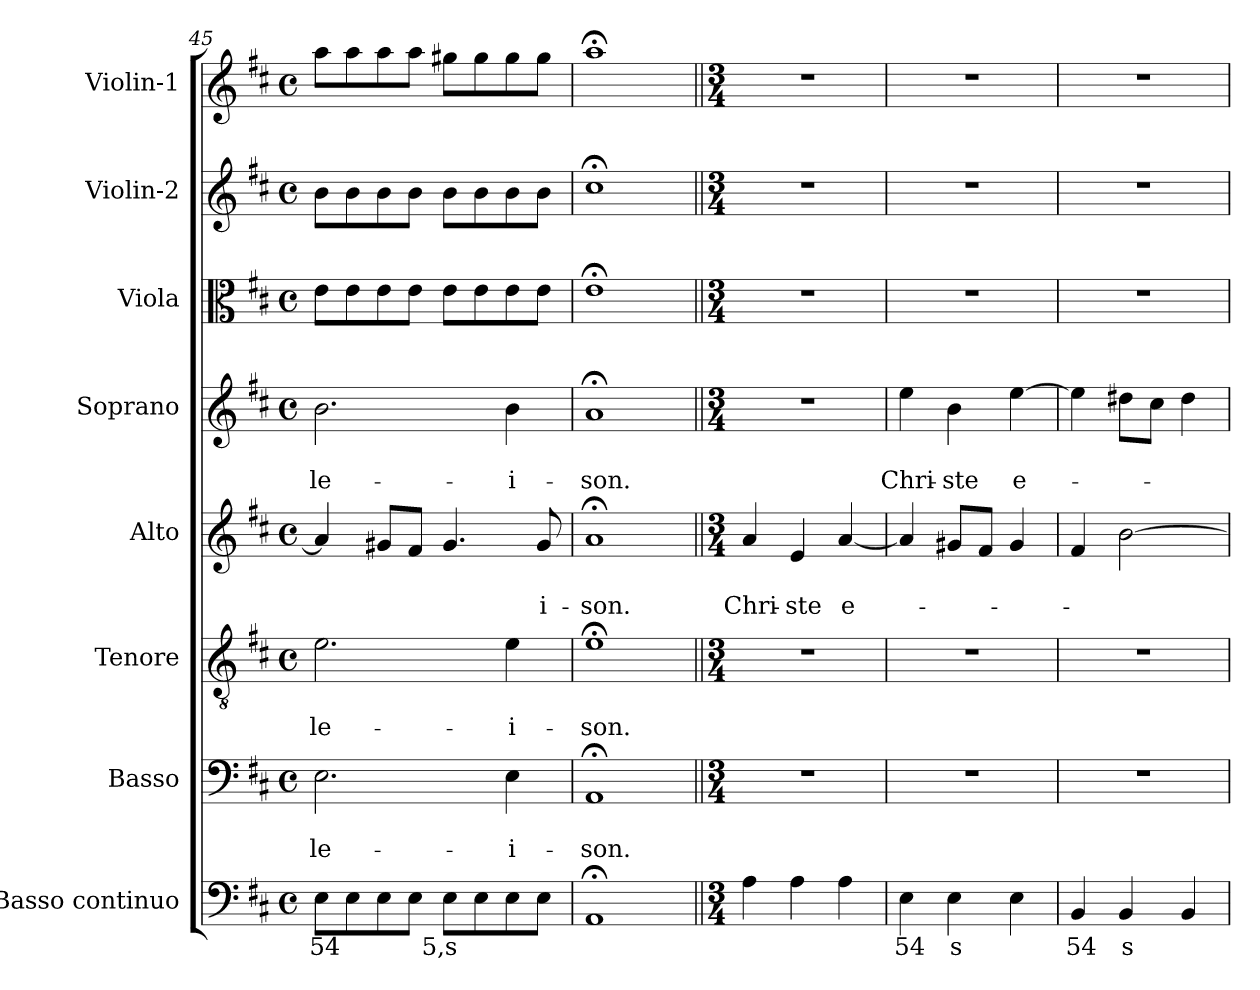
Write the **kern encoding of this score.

**kern	**text	**kern	**text	**text	**kern	**text	**text	**kern	**text	**text	**kern	**text	**text	**kern	**kern	**kern
*part8	*part8	*part7	*part7	*part7	*part6	*part6	*part6	*part5	*part5	*part5	*part4	*part4	*part4	*part3	*part2	*part1
*staff8	*staff8	*staff7	*staff7	*staff7	*staff6	*staff6	*staff6	*staff5	*staff5	*staff5	*staff4	*staff4	*staff4	*staff3	*staff2	*staff1
*I"Basso continuo	*	*I"Basso	*	*	*I"Tenore	*	*	*I"Alto	*	*	*I"Soprano	*	*	*I"Viola	*I"Violin-2	*I"Violin-1
*I'BC	*	*I'B	*	*	*I'T	*	*	*I'A	*	*	*I'S	*	*	*I'Va	*I'V2	*I'V1
*clefF4	*	*clefF4	*	*	*clefGv2	*	*	*clefG2	*	*	*clefG2	*	*	*clefC3	*clefG2	*clefG2
*k[f#c#]	*	*k[f#c#]	*	*	*k[f#c#]	*	*	*k[f#c#]	*	*	*k[f#c#]	*	*	*k[f#c#]	*k[f#c#]	*k[f#c#]
*D:	*	*D:	*	*	*D:	*	*	*D:	*	*	*D:	*	*	*D:	*D:	*D:
*M4/4	*	*M4/4	*	*	*M4/4	*	*	*M4/4	*	*	*M4/4	*	*	*M4/4	*M4/4	*M4/4
*met(c)	*	*met(c)	*	*	*met(c)	*	*	*met(c)	*	*	*met(c)	*	*	*met(c)	*met(c)	*met(c)
=45	=45	=45	=45	=45	=45	=45	=45	=45	=45	=45	=45	=45	=45	=45	=45	=45
!	!LO:LY:b	!	!	!LO:LY:b	!	!	!LO:LY:b	!	!	!	!	!	!LO:LY:b	!	!	!
8E\L	54	2.E\	.	-le-	2.e\	.	-le-	4a/]	.	.	2.b\	.	-le-	8e\L	8b\L	8aa\L
8E\	.	.	.	.	.	.	.	.	.	.	.	.	.	8e\	8b\	8aa\
8E\	.	.	.	.	.	.	.	8g#X/L	.	.	.	.	.	8e\	8b\	8aa\
8E\J	.	.	.	.	.	.	.	8f#/J	.	.	.	.	.	8e\J	8b\J	8aa\J
!	!LO:LY:b	!	!	!	!	!	!	!	!	!	!	!	!	!	!	!
8E\L	5,s	.	.	.	.	.	.	4.g#/	.	.	.	.	.	8e\L	8b\L	8gg#X\L
8E\	.	.	.	.	.	.	.	.	.	.	.	.	.	8e\	8b\	8gg#\
!	!	!	!	!LO:LY:b	!	!	!LO:LY:b	!	!	!	!	!	!LO:LY:b	!	!	!
8E\	.	4E\	.	-i-	4e\	.	-i-	.	.	.	4b\	.	-i-	8e\	8b\	8gg#\
!	!	!	!	!	!	!	!	!	!	!LO:LY:b	!	!	!	!	!	!
8E\J	.	.	.	.	.	.	.	8g#/	.	-i-	.	.	.	8e\J	8b\J	8gg#\J
=46	=46	=46	=46	=46	=46	=46	=46	=46	=46	=46	=46	=46	=46	=46	=46	=46
!	!	!	!	!LO:LY:b	!	!	!LO:LY:b	!	!	!LO:LY:b	!	!	!LO:LY:b	!	!	!
1AA;<	.	1AA;<	.	-son.	1e;<	.	-son.	1a;<	.	-son.	1a;<	.	-son.	1e;<	1cc#;<	1aa;<;<
!!LO:PB:g=z
=47||	=47||	=47||	=47||	=47||	=47||	=47||	=47||	=47||	=47||	=47||	=47||	=47||	=47||	=47||	=47||	=47||
*M3/4	*	*M3/4	*	*	*M3/4	*	*	*M3/4	*	*	*M3/4	*	*	*M3/4	*M3/4	*M3/4
!	!	!	!	!	!	!	!	!	!	!LO:LY:b	!	!	!	!	!	!
4A\	.	2.r	.	.	2.r	.	.	4a/	.	Chri-	2.r	.	.	2.r	2.r	2.r
!	!	!	!	!	!	!	!	!	!	!LO:LY:b	!	!	!	!	!	!
4A\	.	.	.	.	.	.	.	4e/	.	-ste	.	.	.	.	.	.
!	!	!	!	!	!	!	!	!	!	!LO:LY:b	!	!	!	!	!	!
4A\	.	.	.	.	.	.	.	[4a/	.	e-	.	.	.	.	.	.
=48	=48	=48	=48	=48	=48	=48	=48	=48	=48	=48	=48	=48	=48	=48	=48	=48
!	!LO:LY:b	!	!	!	!	!	!	!	!	!	!	!	!LO:LY:b	!	!	!
4E\	54	2.r	.	.	2.r	.	.	4a/]	.	.	4ee\	.	Chri-	2.r	2.r	2.r
!	!LO:LY:b	!	!	!	!	!	!	!	!	!	!	!	!LO:LY:b	!	!	!
4E\	s	.	.	.	.	.	.	8g#X/L	.	.	4b\	.	-ste	.	.	.
.	.	.	.	.	.	.	.	8f#/J	.	.	.	.	.	.	.	.
!	!	!	!	!	!	!	!	!	!	!	!	!	!LO:LY:b	!	!	!
4E\	.	.	.	.	.	.	.	4g#/	.	.	[4ee\	.	e-	.	.	.
=49	=49	=49	=49	=49	=49	=49	=49	=49	=49	=49	=49	=49	=49	=49	=49	=49
!	!LO:LY:b	!	!	!	!	!	!	!	!	!	!	!	!	!	!	!
4BB/	54	2.r	.	.	2.r	.	.	4f#/	.	.	4ee\]	.	.	2.r	2.r	2.r
!	!LO:LY:b	!	!	!	!	!	!	!	!	!	!	!	!	!	!	!
4BB/	s	.	.	.	.	.	.	[2b\	.	.	8dd#X\L	.	.	.	.	.
.	.	.	.	.	.	.	.	.	.	.	8cc#\J	.	.	.	.	.
4BB/	.	.	.	.	.	.	.	.	.	.	4dd#\	.	.	.	.	.
=	=	=	=	=	=	=	=	=	=	=	=	=	=	=	=	=
*-	*-	*-	*-	*-	*-	*-	*-	*-	*-	*-	*-	*-	*-	*-	*-	*-
